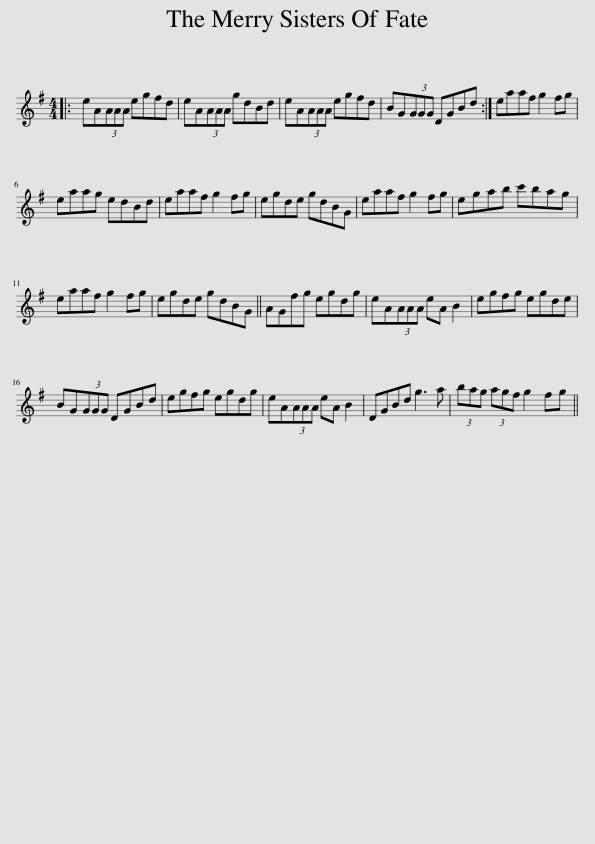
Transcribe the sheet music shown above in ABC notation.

X:1
L:1/8
M:4/4
I:linebreak $
K:G
V:1 treble
V:1
|: eA(3AAA egfd | eA(3AAA gdBd | eA(3AAA egfd | BG(3GGG DGBd :| eaaf g2 fg |$ %5
 eaag edBd | eaaf g2 fg | egde gdBG | eaaf g2 fg | egab c'bag |$ %10
 eaaf g2 fg | egde gdBG || AGfg egdg | eA(3AAA eA B2 | egfg egde |$ %15
 BG(3GGG DGBd | egfg egdg | eA(3AAA eA B2 | DGBd g3 a | (3bag (3agf g2 fg || %20
